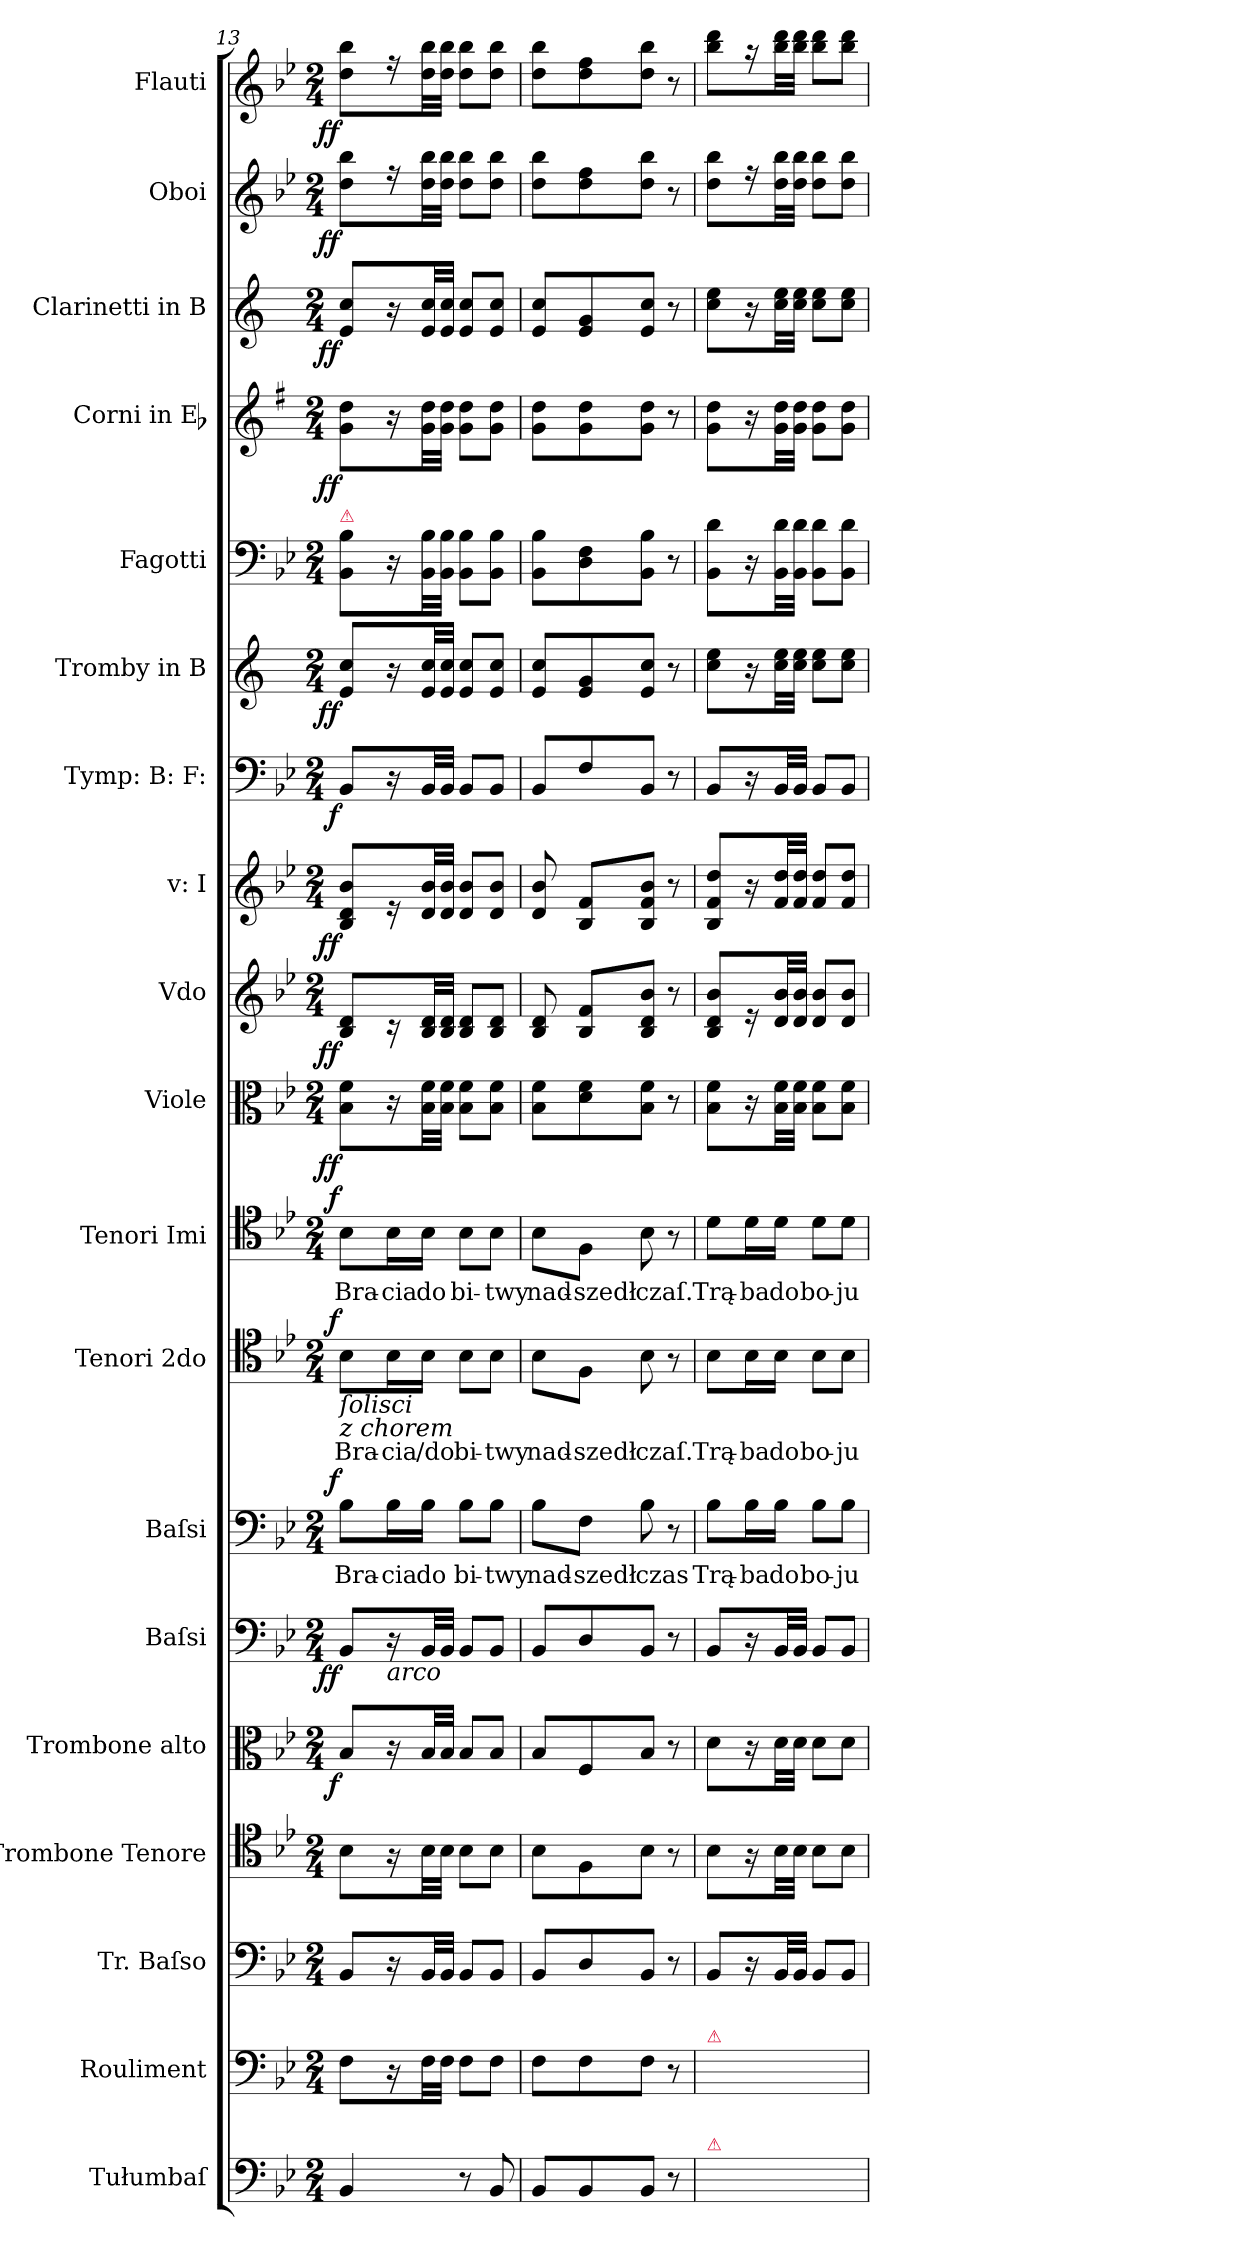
**kern	**kern	**kern	**kern	**kern	**dynam	**kern	**dynam	**kern	**text	**dynam	**kern	**text	**dynam	**kern	**text	**dynam	**kern	**dynam	**kern	**dynam	**kern	**dynam	**kern	**dynam	**kern	**dynam	**kern	**kern	**dynam	**kern	**dynam	**kern	**dynam	**kern	**dynam
*part19	*part18	*part17	*part16	*part15	*part15	*part14	*part14	*part13	*part13	*part13	*part12	*part12	*part12	*part11	*part11	*part11	*part10	*part10	*part9	*part9	*part8	*part8	*part7	*part7	*part6	*part6	*part5	*part4	*part4	*part3	*part3	*part2	*part2	*part1	*part1
*staff19	*staff18	*staff17	*staff16	*staff15	*staff15	*staff14	*staff14	*staff13	*staff13	*staff13	*staff12	*staff12	*staff12	*staff11	*staff11	*staff11	*staff10	*staff10	*staff9	*staff9	*staff8	*staff8	*staff7	*staff7	*staff6	*staff6	*staff5	*staff4	*staff4	*staff3	*staff3	*staff2	*staff2	*staff1	*staff1
*I"Tułumbaſ	*I"Rouliment	*I"Tr. Baſso	*I"Trombone Tenore	*I"Trombone alto	*	*I"Baſsi	*	*I"Baſsi	*	*	*I"Tenori 2do	*	*	*I"Tenori Imi	*	*	*I"Viole	*	*I"Vdo	*	*I"v: I	*	*I"Tymp: B: F:	*	*I"Tromby in B	*	*I"Fagotti	*I"Corni in Eb	*	*I"Clarinetti in B	*	*I"Oboi	*	*I"Flauti	*
*	*	*	*I'T	*I'A	*	*	*	*	*	*	*	*	*	*	*	*	*	*	*	*	*I'V	*	*	*	*	*	*	*	*	*I'Cl	*	*I'Ob	*	*I'Fl	*
*clefF4	*clefF4	*clefF4	*clefC4	*clefC3	*	*clefF4	*	*clefF4	*	*	*clefC4	*	*	*clefC4	*	*	*clefC3	*	*clefG2	*	*clefG2	*	*clefF4	*	*clefG2	*	*clefF4	*clefG2	*	*clefG2	*	*clefG2	*	*clefG2	*
*	*	*	*	*	*	*	*	*	*	*	*	*	*	*	*	*	*	*	*	*	*	*	*	*	*ITrd1c2	*	*	*ITrd5c9	*	*ITrd1c2	*	*	*	*	*
*k[b-e-]	*k[b-e-]	*k[b-e-]	*k[b-e-]	*k[b-e-]	*	*k[b-e-]	*	*k[b-e-]	*	*	*k[b-e-]	*	*	*k[b-e-]	*	*	*k[b-e-]	*	*k[b-e-]	*	*k[b-e-]	*	*k[b-e-]	*	*k[b-e-]	*	*k[b-e-]	*k[b-e-]	*	*k[b-e-]	*	*k[b-e-]	*	*k[b-e-]	*
*M2/4	*M2/4	*M2/4	*M2/4	*M2/4	*	*M2/4	*	*M2/4	*	*	*M2/4	*	*	*M2/4	*	*	*M2/4	*	*M2/4	*	*M2/4	*	*M2/4	*	*M2/4	*	*M2/4	*M2/4	*	*M2/4	*	*M2/4	*	*M2/4	*
=13	=13	=13	=13	=13	=13	=13	=13	=13	=13	=13	=13	=13	=13	=13	=13	=13	=13	=13	=13	=13	=13	=13	=13	=13	=13	=13	=13	=13	=13	=13	=13	=13	=13	=13	=13
!	!	!	!	!	!	!	!	!	!	!	!	!	!	!	!	!	!	!	!	!	!	!	!	!	!	!	!LO:TX:a:color=crimson:t=⚠	!	!	!	!	!	!	!	!
!	!	!	!	!	!	!	!	!	!	!	!LO:TX:b:i:t=ſolisci \nz chorem	!	!	!	!	!	!	!	!	!	!	!	!	!	!	!	!	!	!	!	!	!	!	!	!
!	!	!	!	!	!LO:DY:b:rj	!	!LO:DY:b:rj	!	!	!LO:DY:b:rj	!	!	!LO:DY:b:rj	!	!	!LO:DY:b:rj	!	!LO:DY:b:rj	!	!LO:DY:b:rj	!	!LO:DY:b:rj	!	!LO:DY:b:rj	!	!LO:DY:b:rj	!	!	!LO:DY:b:rj	!	!LO:DY:b:rj	!	!LO:DY:b:rj	!	!LO:DY:b:rj
4BB-/	8F\L	8BB-/L	8B-\L	8B-/L	f	8BB-/L	ff	8B-\L	Bra-	f	8B-\L	Bra-	f	8B-\L	Bra-	f	8B-\ 8f\L	ff	8B-/ 8d/L	ff	8B-/ 8d/ 8b-/L	ff	8BB-/L	f	8d/ 8b-/L	ff	8BB-\ 8B-\L	8B-\ 8f\L	ff	8d/ 8b-/L	ff	8dd\ 8bb-\L	ff	8dd\ 8bb-\L	ff
!	!	!	!	!	!	!LO:TX:b:i:t=arco	!	!	!	!	!	!	!	!	!	!	!	!	!	!	!	!	!	!	!	!	!	!	!	!	!	!	!	!	!
.	16r	16r	16r	16r	.	16r	.	16B-\L	-cia	.	16B-\L	-cia	.	16B-\L	-cia	.	16r	.	16r	.	16r	.	16r	.	16r	.	16r	16r	.	16r	.	16r	.	16r	.
!	!	!	!	!	!	!	!	!	!LO:LY:i	!	!	!LO:LY:i	!	!	!	!	!	!	!	!	!	!	!	!	!	!	!	!	!	!	!	!	!	!	!
.	32F\LL	32BB-/LL	32B-\LL	32B-/LL	.	32BB-/LL	.	16B-\JJ	do	.	16B-\JJ	/do	.	16B-\JJ	do	.	32B-\ 32f\LL	.	32B-/ 32d/LL	.	32d/ 32b-/LL	.	32BB-/LL	.	32d/ 32b-/LL	.	32BB-\ 32B-\LL	32B-\ 32f\LL	.	32d/ 32b-/LL	.	32dd\ 32bb-\LL	.	32dd\ 32bb-\LL	.
.	32F\JJJ	32BB-/JJJ	32B-\JJJ	32B-/JJJ	.	32BB-/JJJ	.	.	.	.	.	.	.	.	.	.	32B-\ 32f\JJJ	.	32B-/ 32d/JJJ	.	32d/ 32b-/JJJ	.	32BB-/JJJ	.	32d/ 32b-/JJJ	.	32BB-\ 32B-\JJJ	32B-\ 32f\JJJ	.	32d/ 32b-/JJJ	.	32dd\ 32bb-\JJJ	.	32dd\ 32bb-\JJJ	.
!	!	!	!	!	!	!	!	!	!LO:LY:i	!	!	!LO:LY:i	!	!	!	!	!	!	!	!	!	!	!	!	!	!	!	!	!	!	!	!	!	!	!
8r	8F\L	8BB-/L	8B-\L	8B-/L	.	8BB-/L	.	8B-\L	bi-	.	8B-\L	bi-	.	8B-\L	bi-	.	8B-\ 8f\L	.	8B-/ 8d/L	.	8d/ 8b-/L	.	8BB-/L	.	8d/ 8b-/L	.	8BB-\ 8B-\L	8B-\ 8f\L	.	8d/ 8b-/L	.	8dd\ 8bb-\L	.	8dd\ 8bb-\L	.
!	!	!	!	!	!	!	!	!	!LO:LY:i	!	!	!LO:LY:i	!	!	!	!	!	!	!	!	!	!	!	!	!	!	!	!	!	!	!	!	!	!	!
8BB-/	8F\J	8BB-/J	8B-\J	8B-/J	.	8BB-/J	.	8B-\J	-twy	.	8B-\J	-twy	.	8B-\J	-twy	.	8B-\ 8f\J	.	8B-/ 8d/J	.	8d/ 8b-/J	.	8BB-/J	.	8d/ 8b-/J	.	8BB-\ 8B-\J	8B-\ 8f\J	.	8d/ 8b-/J	.	8dd\ 8bb-\J	.	8dd\ 8bb-\J	.
=14	=14	=14	=14	=14	=14	=14	=14	=14	=14	=14	=14	=14	=14	=14	=14	=14	=14	=14	=14	=14	=14	=14	=14	=14	=14	=14	=14	=14	=14	=14	=14	=14	=14	=14	=14
!	!	!	!	!	!	!	!	!	!LO:LY:i	!	!	!LO:LY:i	!	!	!	!	!	!	!	!	!	!	!	!	!	!	!	!	!	!	!	!	!	!	!
8BB-/L	8F\L	8BB-/L	8B-\L	8B-/L	.	8BB-/L	.	8B-\L	nad-	.	8B-\L	nad-	.	8B-\L	nad-	.	8B-\ 8f\L	.	8B-/ 8d/	.	8d/ 8b-/	.	8BB-/L	.	8d/ 8b-/L	.	8BB-\ 8B-\L	8B-\ 8f\L	.	8d/ 8b-/L	.	8dd\ 8bb-\L	.	8dd\ 8bb-\L	.
!	!	!	!	!	!	!	!	!	!LO:LY:i	!	!	!LO:LY:i	!	!	!	!	!	!	!	!	!	!	!	!	!	!	!	!	!	!	!	!	!	!	!
8BB-/	8F\	8D/	8F\	8F/	.	8D/	.	8F\J	-szedł	.	8F\J	-szedł	.	8F\J	-szedł	.	8d\ 8f\	.	8B-/ 8f/L	.	8B-/ 8f/L	.	8F/	.	8d/ 8f/	.	8D\ 8F\	8B-\ 8f\	.	8d/ 8f/	.	8dd\ 8ff\	.	8dd\ 8ff\	.
!	!	!	!	!	!	!	!	!	!LO:LY:i	!	!	!LO:LY:i	!	!	!	!	!	!	!	!	!	!	!	!	!	!	!	!	!	!	!	!	!	!	!
8BB-/J	8F\J	8BB-/J	8B-\J	8B-/J	.	8BB-/J	.	8B-\	czas	.	8B-\	czaſ.	.	8B-\	czaſ.	.	8B-\ 8f\J	.	8B-/ 8d/ 8b-/J	.	8B-/ 8f/ 8b-/J	.	8BB-/J	.	8d/ 8b-/J	.	8BB-\ 8B-\J	8B-\ 8f\J	.	8d/ 8b-/J	.	8dd\ 8bb-\J	.	8dd\ 8bb-\J	.
8r	8r	8r	8r	8r	.	8r	.	8r	.	.	8r	.	.	8r	.	.	8r	.	8r	.	8r	.	8r	.	8r	.	8r	8r	.	8r	.	8r	.	8r	.
=15	=15	=15	=15	=15	=15	=15	=15	=15	=15	=15	=15	=15	=15	=15	=15	=15	=15	=15	=15	=15	=15	=15	=15	=15	=15	=15	=15	=15	=15	=15	=15	=15	=15	=15	=15
!	!LO:TX:a:color=crimson:t=⚠	!	!	!	!	!	!	!	!	!	!	!	!	!	!	!	!	!	!	!	!	!	!	!	!	!	!	!	!	!	!	!	!	!	!
!LO:TX:a:color=crimson:t=⚠	!	!	!	!	!	!	!	!	!	!	!	!	!	!	!	!	!	!	!	!	!	!	!	!	!	!	!	!	!	!	!	!	!	!	!
!	!	!	!	!	!	!	!	!	!LO:LY:i	!	!	!LO:LY:i	!	!	!	!	!	!	!	!	!	!	!	!	!	!	!	!	!	!	!	!	!	!	!
4BB-/yy	8F\Lyy	8BB-/L	8B-\L	8d\L	.	8BB-/L	.	8B-\L	Trą-	.	8B-\L	Trą-	.	8d\L	Trą-	.	8B-\ 8f\L	.	8B-/ 8d/ 8b-/L	.	8B-/ 8f/ 8dd/L	.	8BB-/L	.	8b-\ 8dd\L	.	8BB-\ 8d\L	8B-\ 8f\L	.	8b-\ 8dd\L	.	8dd\ 8bb-\L	.	8bb-\ 8ddd\L	.
!	!	!	!	!	!	!	!	!	!LO:LY:i	!	!	!LO:LY:i	!	!	!	!	!	!	!	!	!	!	!	!	!	!	!	!	!	!	!	!	!	!	!
.	16ryy	16r	16r	16r	.	16r	.	16B-\L	-ba	.	16B-\L	-ba	.	16d\L	-ba	.	16r	.	16r	.	16r	.	16r	.	16r	.	16r	16r	.	16r	.	16r	.	16r	.
!	!	!	!	!	!	!	!	!	!LO:LY:i	!	!	!LO:LY:i	!	!	!	!	!	!	!	!	!	!	!	!	!	!	!	!	!	!	!	!	!	!	!
.	32F\LLyy	32BB-/LL	32B-\LL	32d\LL	.	32BB-/LL	.	16B-\JJ	do	.	16B-\JJ	do	.	16d\JJ	do	.	32B-\ 32f\LL	.	32d/ 32b-/LL	.	32f/ 32dd/LL	.	32BB-/LL	.	32b-\ 32dd\LL	.	32BB-\ 32d\LL	32B-\ 32f\LL	.	32b-\ 32dd\LL	.	32dd\ 32bb-\LL	.	32bb-\ 32ddd\LL	.
.	32F\JJJyy	32BB-/JJJ	32B-\JJJ	32d\JJJ	.	32BB-/JJJ	.	.	.	.	.	.	.	.	.	.	32B-\ 32f\JJJ	.	32d/ 32b-/JJJ	.	32f/ 32dd/JJJ	.	32BB-/JJJ	.	32b-\ 32dd\JJJ	.	32BB-\ 32d\JJJ	32B-\ 32f\JJJ	.	32b-\ 32dd\JJJ	.	32dd\ 32bb-\JJJ	.	32bb-\ 32ddd\JJJ	.
!	!	!	!	!	!	!	!	!	!LO:LY:i	!	!	!LO:LY:i	!	!	!	!	!	!	!	!	!	!	!	!	!	!	!	!	!	!	!	!	!	!	!
8ryy	8F\Lyy	8BB-/L	8B-\L	8d\L	.	8BB-/L	.	8B-\L	bo-	.	8B-\L	bo-	.	8d\L	bo-	.	8B-\ 8f\L	.	8d/ 8b-/L	.	8f/ 8dd/L	.	8BB-/L	.	8b-\ 8dd\L	.	8BB-\ 8d\L	8B-\ 8f\L	.	8b-\ 8dd\L	.	8dd\ 8bb-\L	.	8bb-\ 8ddd\L	.
!	!	!	!	!	!	!	!	!	!LO:LY:i	!	!	!LO:LY:i	!	!	!	!	!	!	!	!	!	!	!	!	!	!	!	!	!	!	!	!	!	!	!
8BB-/yy	8F\Jyy	8BB-/J	8B-\J	8d\J	.	8BB-/J	.	8B-\J	-ju	.	8B-\J	-ju	.	8d\J	-ju	.	8B-\ 8f\J	.	8d/ 8b-/J	.	8f/ 8dd/J	.	8BB-/J	.	8b-\ 8dd\J	.	8BB-\ 8d\J	8B-\ 8f\J	.	8b-\ 8dd\J	.	8dd\ 8bb-\J	.	8bb-\ 8ddd\J	.
=	=	=	=	=	=	=	=	=	=	=	=	=	=	=	=	=	=	=	=	=	=	=	=	=	=	=	=	=	=	=	=	=	=	=	=
*-	*-	*-	*-	*-	*-	*-	*-	*-	*-	*-	*-	*-	*-	*-	*-	*-	*-	*-	*-	*-	*-	*-	*-	*-	*-	*-	*-	*-	*-	*-	*-	*-	*-	*-	*-
